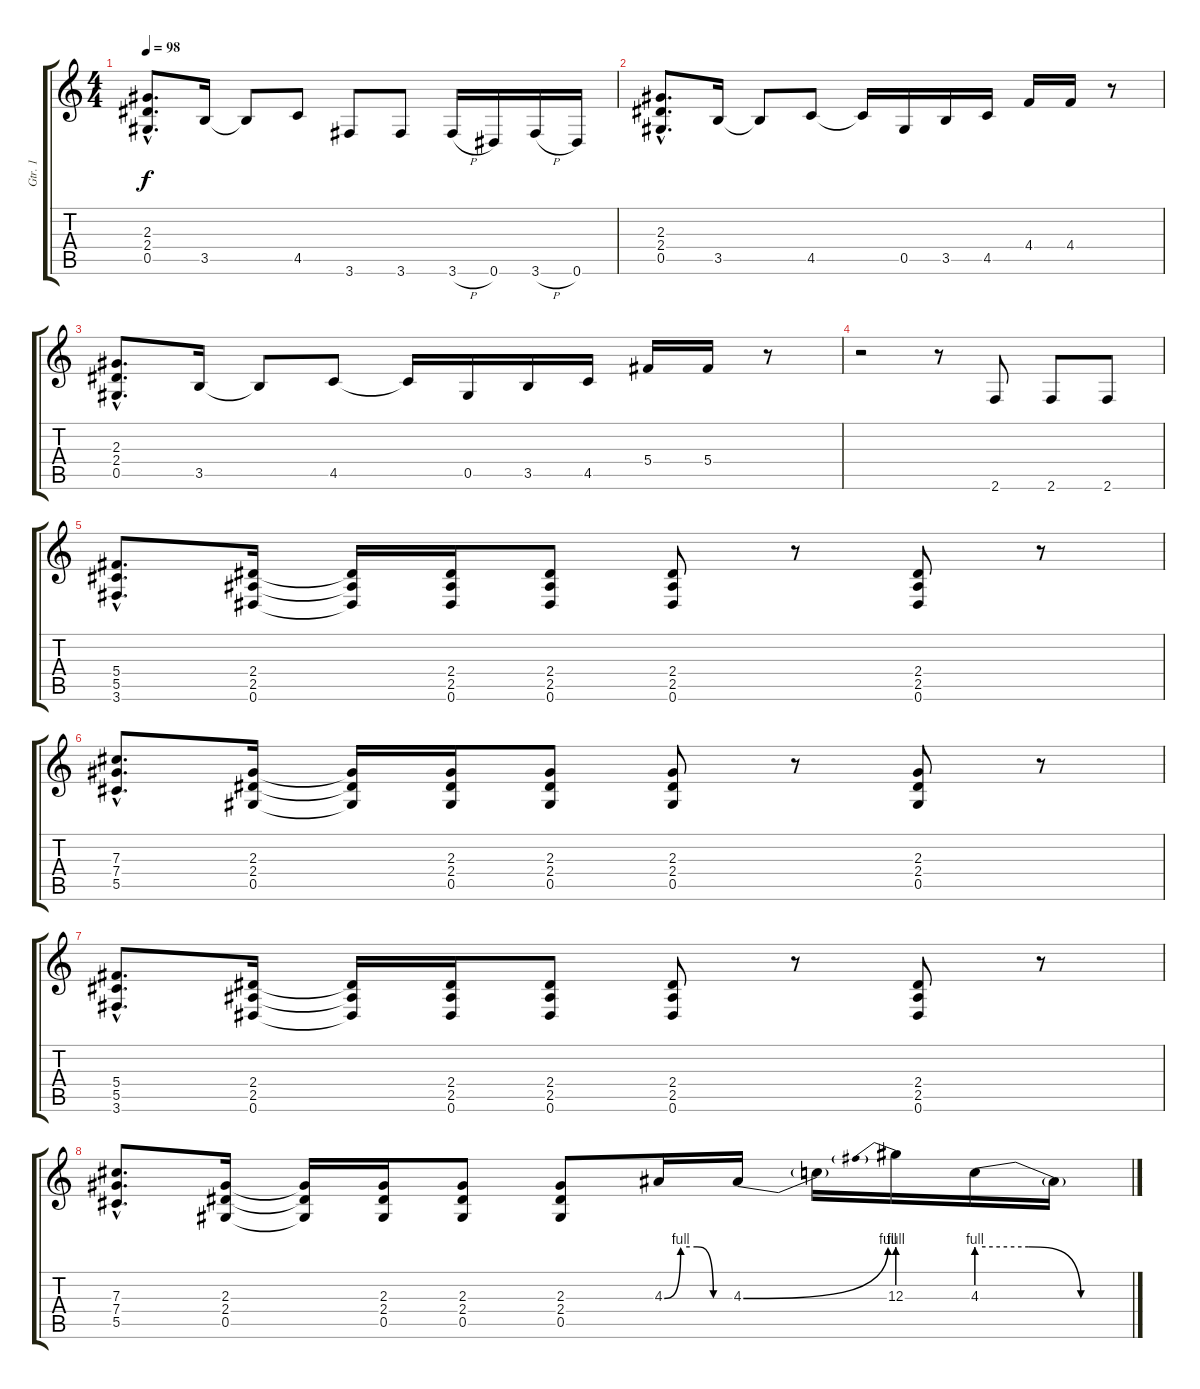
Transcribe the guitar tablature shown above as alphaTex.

\track ("Gtr. 1" "Gtr. 1") {instrument distortionguitar}
\staff {score tabs}
\tuning (Eb4 Bb3 Gb3 Db3 Ab2 Eb2) {hide}
\ts (4 4)
\tempo 98
\clef g2
\ks c
(2.3{hac} 2.4{hac} 0.5{hac}).8{d dy f} 3.5.16 3.5{t}.8 4.5.8 3.6.8 3.6.8 3.6{h}.16 0.6.16 3.6{h}.16 0.6.16 |
(2.3{hac} 2.4{hac} 0.5{hac}).8{d} 3.5.16 3.5{t}.8 4.5.8 4.5{t}.16 0.5.16 3.5.16 4.5.16 4.4.16 4.4.16 r.8 |
(2.3{hac} 2.4{hac} 0.5{hac}).8{d} 3.5.16 3.5{t}.8 4.5.8 4.5{t}.16 0.5.16 3.5.16 4.5.16 5.4.16 5.4.16 r.8 |
r.2 r.8 2.6.8 2.6.8 2.6.8 |
(5.4{hac} 5.5{hac} 3.6{hac}).8{d} (2.4 2.5 0.6).16 (2.4{t} 2.5{t} 0.6{t}).16 (2.4 2.5 0.6).16 (2.4 2.5 0.6).8 (2.4 2.5 0.6).8 r.8 (2.4 2.5 0.6).8 r.8 |
(7.3{hac} 7.4{hac} 5.5{hac}).8{d} (2.3 2.4 0.5).16 (2.3{t} 2.4{t} 0.5{t}).16 (2.3 2.4 0.5).16 (2.3 2.4 0.5).8 (2.3 2.4 0.5).8 r.8 (2.3 2.4 0.5).8 r.8 |
(5.4{hac} 5.5{hac} 3.6{hac}).8{d} (2.4 2.5 0.6).16 (2.4{t} 2.5{t} 0.6{t}).16 (2.4 2.5 0.6).16 (2.4 2.5 0.6).8 (2.4 2.5 0.6).8 r.8 (2.4 2.5 0.6).8 r.8 |
(7.3{hac} 7.4{hac} 5.5{hac}).8{d} (2.3 2.4 0.5).16 (2.3{t} 2.4{t} 0.5{t}).16 (2.3 2.4 0.5).16 (2.3 2.4 0.5).8 (2.3 2.4 0.5).8 4.3{be (custom 0 0 15 4 30 4 45 0 60 0)}.16 4.3{be (bend 0 0 60 4)}.16 4.3{t}.16 12.3{be (prebend 0 4 60 4)}.16 4.3{be (custom 0 4 20 4 40 0 60 0)}.16 4.3{t}.16
